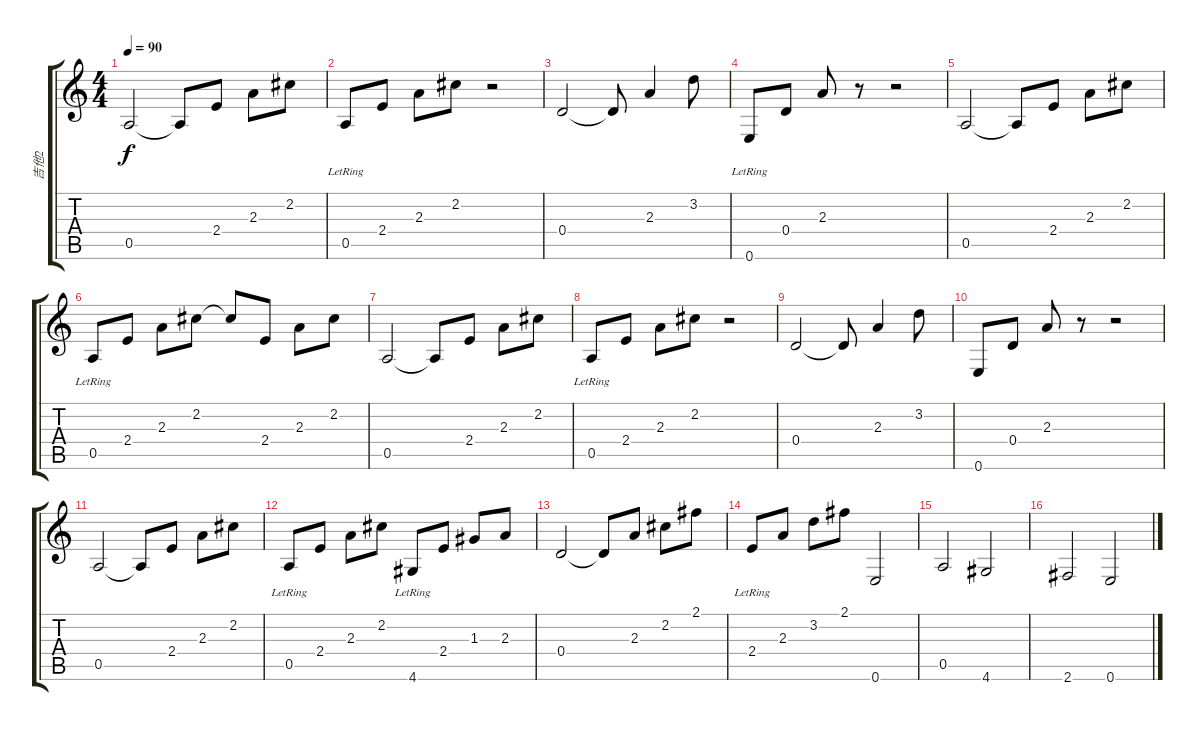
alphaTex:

\track ("吉他2" "吉他2") {instrument acousticguitarnylon}
\staff {score tabs}
\tuning (E4 B3 G3 D3 A2 E2) {hide}
\ts (4 4)
\tempo 90
\clef g2
\ks c
0.5.2{dy f instrument acousticguitarnylon} 0.5{t}.8 2.4.8 2.3.8 2.2.8 |
0.5{lr}.8 2.4.8 2.3.8 2.2.8 r.2 |
0.4.2 0.4{t}.8 2.3.4 3.2.8 |
0.6{lr}.8 0.4.8 2.3.8 r.8 r.2 |
0.5.2 0.5{t}.8 2.4.8 2.3.8 2.2.8 |
0.5{lr}.8 2.4.8 2.3.8 2.2.8 2.2{t}.8 2.4.8 2.3.8 2.2.8 |
0.5.2 0.5{t}.8 2.4.8 2.3.8 2.2.8 |
0.5{lr}.8 2.4.8 2.3.8 2.2.8 r.2 |
0.4.2 0.4{t}.8 2.3.4 3.2.8 |
0.6.8 0.4.8 2.3.8 r.8 r.2 |
0.5.2 0.5{t}.8 2.4.8 2.3.8 2.2.8 |
0.5{lr}.8 2.4.8 2.3.8 2.2.8 4.6{lr}.8 2.4.8 1.3.8 2.3.8 |
0.4.2 0.4{t}.8 2.3.8 2.2.8 2.1.8 |
2.4{lr}.8 2.3.8 3.2.8 2.1.8 0.6.2 |
0.5.2 4.6.2 |
2.6.2 0.6.2
